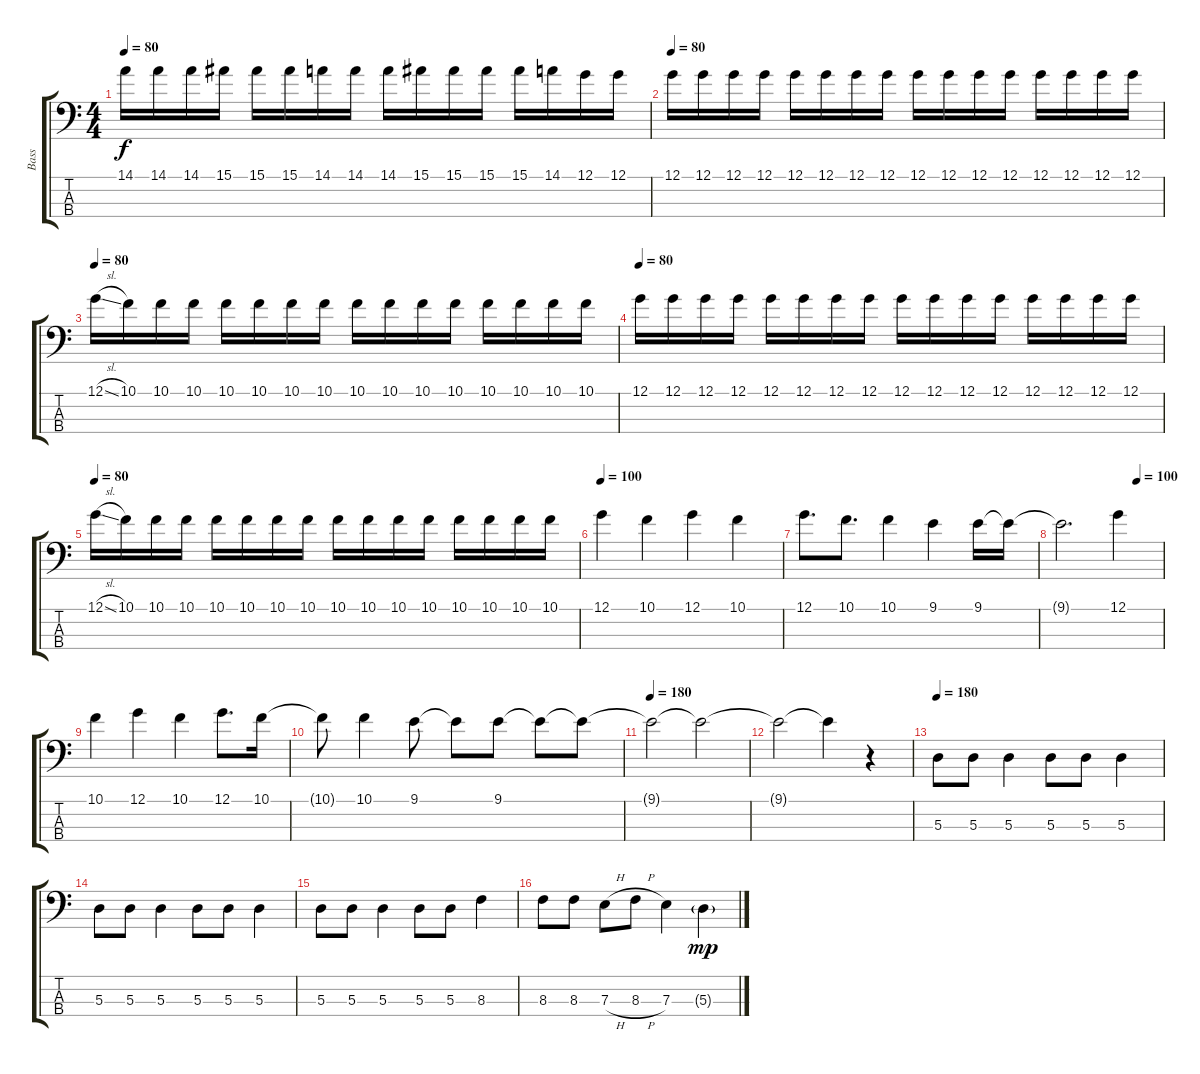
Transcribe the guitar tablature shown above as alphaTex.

\track ("Bass" "Bass") {instrument electricbassfinger}
\staff {score tabs}
\tuning (G2 D2 A1 E1) {hide}
\ts (4 4)
\tempo 80
\clef f4
\ks c
14.1.16{dy f} 14.1.16 14.1.16 15.1.16 15.1.16 15.1.16 14.1.16 14.1.16 14.1.16 15.1.16 15.1.16 15.1.16 15.1.16 14.1.16 12.1.16 12.1.16 |
\tempo 80
12.1.16 12.1.16 12.1.16 12.1.16 12.1.16 12.1.16 12.1.16 12.1.16 12.1.16 12.1.16 12.1.16 12.1.16 12.1.16 12.1.16 12.1.16 12.1.16 |
\tempo 80
12.1{sl}.16 10.1.16 10.1.16 10.1.16 10.1.16 10.1.16 10.1.16 10.1.16 10.1.16 10.1.16 10.1.16 10.1.16 10.1.16 10.1.16 10.1.16 10.1.16 |
\tempo 80
12.1.16 12.1.16 12.1.16 12.1.16 12.1.16 12.1.16 12.1.16 12.1.16 12.1.16 12.1.16 12.1.16 12.1.16 12.1.16 12.1.16 12.1.16 12.1.16 |
\tempo 80
12.1{sl}.16 10.1.16 10.1.16 10.1.16 10.1.16 10.1.16 10.1.16 10.1.16 10.1.16 10.1.16 10.1.16 10.1.16 10.1.16 10.1.16 10.1.16 10.1.16 |
\tempo 100
12.1.4 10.1.4 12.1.4 10.1.4 |
12.1.8{d} 10.1.8{d} 10.1.4 9.1.4 9.1.16 9.1{t}.16 |
\tempo (100 0.75)
9.1{t}.2{d} 12.1.4 |
10.1.4 12.1.4 10.1.4 12.1.8{d} 10.1.16 |
10.1{t}.8 10.1.4 9.1.8 9.1{t}.8 9.1.8 9.1{t}.8 9.1{t}.8 |
\tempo 200
\tempo 180
9.1{t}.2 9.1{t}.2 |
9.1{t}.2 9.1{t}.4 r.4 |
\tempo 180
5.3.8 5.3.8 5.3.4 5.3.8 5.3.8 5.3.4 |
5.3.8 5.3.8 5.3.4 5.3.8 5.3.8 5.3.4 |
5.3.8 5.3.8 5.3.4 5.3.8 5.3.8 8.3.4 |
8.3.8 8.3.8 7.3{h}.8 8.3{h}.8 7.3.4 5.3{g}.4{dy mp}
